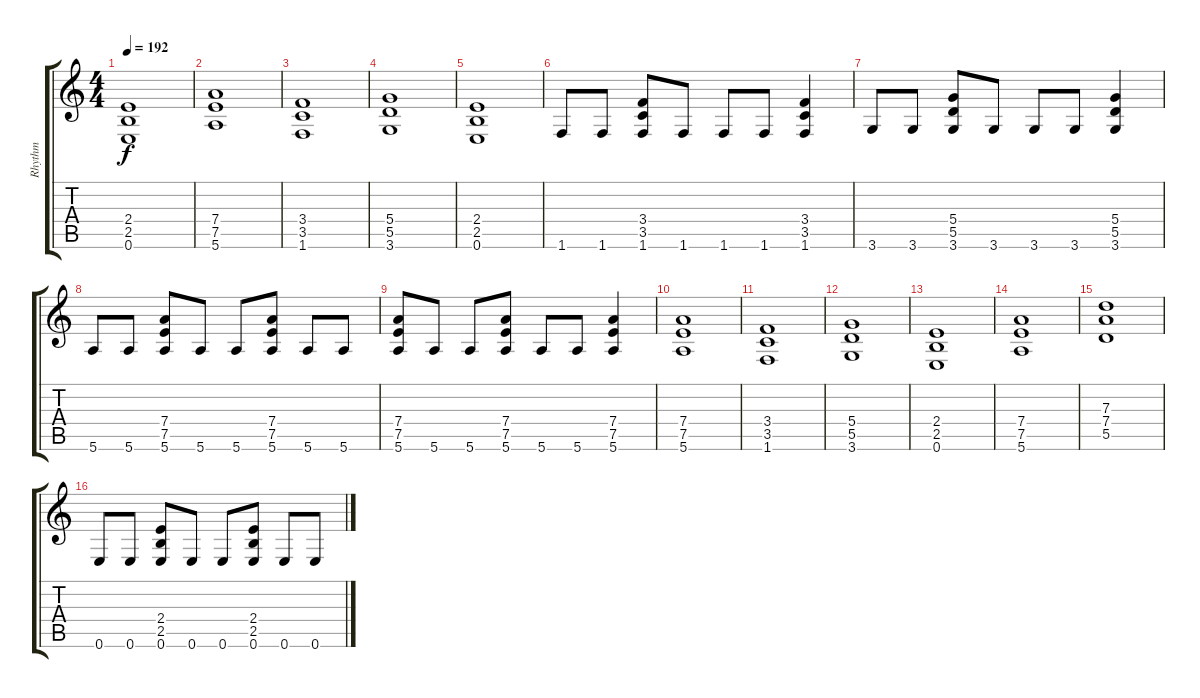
\track ("Rhythm" "Rhythm") {instrument distortionguitar}
\staff {score tabs}
\tuning (E4 B3 G3 D3 A2 E2) {hide}
\ts (4 4)
\tempo 192
\clef g2
\ks c
(2.4{t} 2.5{t} 0.6{t}).1{dy f} |
(7.4 7.5 5.6).1 |
(3.4 3.5 1.6).1 |
(5.4 5.5 3.6).1 |
(2.4 2.5 0.6).1 |
1.6.8 1.6.8 (3.4 3.5 1.6).8 1.6.8 1.6.8 1.6.8 (3.4 3.5 1.6).4 |
3.6.8 3.6.8 (5.4 5.5 3.6).8 3.6.8 3.6.8 3.6.8 (5.4 5.5 3.6).4 |
5.6.8 5.6.8 (7.4 7.5 5.6).8 5.6.8 5.6.8 (7.4 7.5 5.6).8 5.6.8 5.6.8 |
(7.4 7.5 5.6).8 5.6.8 5.6.8 (7.4 7.5 5.6).8 5.6.8 5.6.8 (7.4 7.5 5.6).4 |
(7.4 7.5 5.6).1 |
(3.4 3.5 1.6).1 |
(5.4 5.5 3.6).1 |
(2.4 2.5 0.6).1 |
(7.4 7.5 5.6).1 |
(7.3 7.4 5.5).1 |
0.6.8 0.6.8 (2.4 2.5 0.6).8 0.6.8 0.6.8 (2.4 2.5 0.6).8 0.6.8 0.6.8
